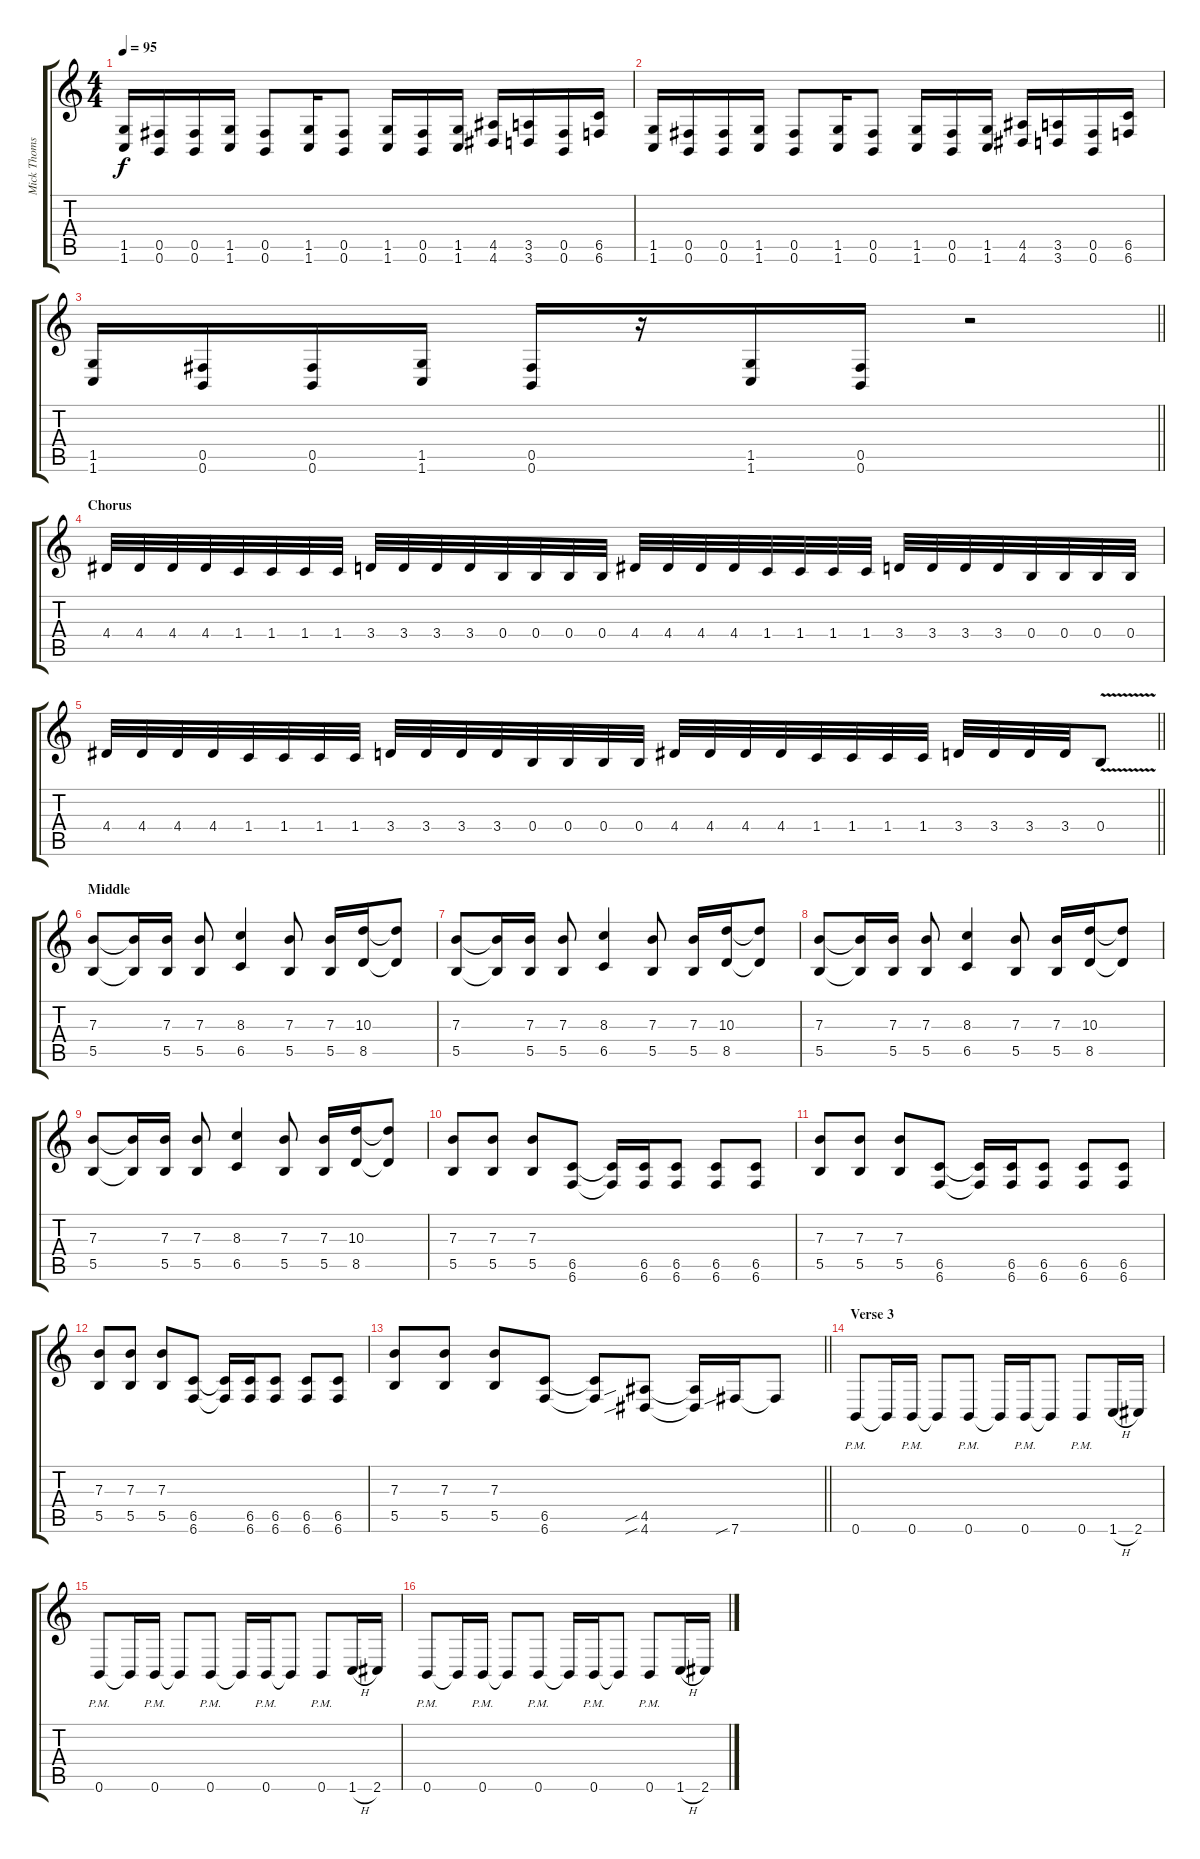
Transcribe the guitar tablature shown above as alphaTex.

\track ("Mick Thomson" "Mick Thoms") {instrument distortionguitar}
\staff {score tabs}
\tuning (Db4 Ab3 E3 B2 Gb2 B1) {hide}
\ts (4 4)
\tempo 95
\clef g2
\ks c
(1.5 1.6).16{dy f} (0.5 0.6).16 (0.5 0.6).16 (1.5 1.6).16 (0.5 0.6).8 (1.5 1.6).16 (0.5 0.6).8 (1.5 1.6).16 (0.5 0.6).16 (1.5 1.6).16 (4.5 4.6).16 (3.5 3.6).16 (0.5 0.6).16 (6.5 6.6).16 |
(1.5 1.6).16 (0.5 0.6).16 (0.5 0.6).16 (1.5 1.6).16 (0.5 0.6).8 (1.5 1.6).16 (0.5 0.6).8 (1.5 1.6).16 (0.5 0.6).16 (1.5 1.6).16 (4.5 4.6).16 (3.5 3.6).16 (0.5 0.6).16 (6.5 6.6).16 |
\barLineRight lightlight
(1.5 1.6).16 (0.5 0.6).16 (0.5 0.6).16 (1.5 1.6).16 (0.5 0.6).16 r.16 (1.5 1.6).16 (0.5 0.6).16 r.2 |
\section ("" "Chorus")
4.4.32 4.4.32 4.4.32 4.4.32 1.4.32 1.4.32 1.4.32 1.4.32 3.4.32 3.4.32 3.4.32 3.4.32 0.4.32 0.4.32 0.4.32 0.4.32 4.4.32 4.4.32 4.4.32 4.4.32 1.4.32 1.4.32 1.4.32 1.4.32 3.4.32 3.4.32 3.4.32 3.4.32 0.4.32 0.4.32 0.4.32 0.4.32 |
\barLineRight lightlight
4.4.32 4.4.32 4.4.32 4.4.32 1.4.32 1.4.32 1.4.32 1.4.32 3.4.32 3.4.32 3.4.32 3.4.32 0.4.32 0.4.32 0.4.32 0.4.32 4.4.32 4.4.32 4.4.32 4.4.32 1.4.32 1.4.32 1.4.32 1.4.32 3.4.32 3.4.32 3.4.32 3.4.32 0.4{v}.8 |
\section ("" "Middle")
(7.3 5.5).8 (7.3{t} 5.5{t}).16 (7.3 5.5).16 (7.3 5.5).8 (8.3 6.5).4 (7.3 5.5).8 (7.3 5.5).16 (10.3 8.5).16 (10.3{t} 8.5{t}).8 |
(7.3 5.5).8 (7.3{t} 5.5{t}).16 (7.3 5.5).16 (7.3 5.5).8 (8.3 6.5).4 (7.3 5.5).8 (7.3 5.5).16 (10.3 8.5).16 (10.3{t} 8.5{t}).8 |
(7.3 5.5).8 (7.3{t} 5.5{t}).16 (7.3 5.5).16 (7.3 5.5).8 (8.3 6.5).4 (7.3 5.5).8 (7.3 5.5).16 (10.3 8.5).16 (10.3{t} 8.5{t}).8 |
(7.3 5.5).8 (7.3{t} 5.5{t}).16 (7.3 5.5).16 (7.3 5.5).8 (8.3 6.5).4 (7.3 5.5).8 (7.3 5.5).16 (10.3 8.5).16 (10.3{t} 8.5{t}).8 |
(7.3 5.5).8 (7.3 5.5).8 (7.3 5.5).8 (6.5 6.6).8 (6.5{t} 6.6{t}).16 (6.5 6.6).16 (6.5 6.6).8 (6.5 6.6).8 (6.5 6.6).8 |
(7.3 5.5).8 (7.3 5.5).8 (7.3 5.5).8 (6.5 6.6).8 (6.5{t} 6.6{t}).16 (6.5 6.6).16 (6.5 6.6).8 (6.5 6.6).8 (6.5 6.6).8 |
(7.3 5.5).8 (7.3 5.5).8 (7.3 5.5).8 (6.5 6.6).8 (6.5{t} 6.6{t}).16 (6.5 6.6).16 (6.5 6.6).8 (6.5 6.6).8 (6.5 6.6).8 |
\barLineRight lightlight
(7.3 5.5).8 (7.3 5.5).8 (7.3 5.5).8 (6.5 6.6).8 (6.5{t} 6.6{t}).8 (4.5{sib} 4.6{sib}).8 (4.5{t} 4.6{t}).16 7.6{sib}.16 7.6{t}.8 |
\section ("" "Verse 3")
0.6{pm}.8 0.6{t}.16 0.6{pm}.16 0.6{t}.8 0.6{pm}.8 0.6{t}.16 0.6{pm}.16 0.6{t}.8 0.6{pm}.8 1.6{h}.16 2.6.16 |
0.6{pm}.8 0.6{t}.16 0.6{pm}.16 0.6{t}.8 0.6{pm}.8 0.6{t}.16 0.6{pm}.16 0.6{t}.8 0.6{pm}.8 1.6{h}.16 2.6.16 |
0.6{pm}.8 0.6{t}.16 0.6{pm}.16 0.6{t}.8 0.6{pm}.8 0.6{t}.16 0.6{pm}.16 0.6{t}.8 0.6{pm}.8 1.6{h}.16 2.6.16
